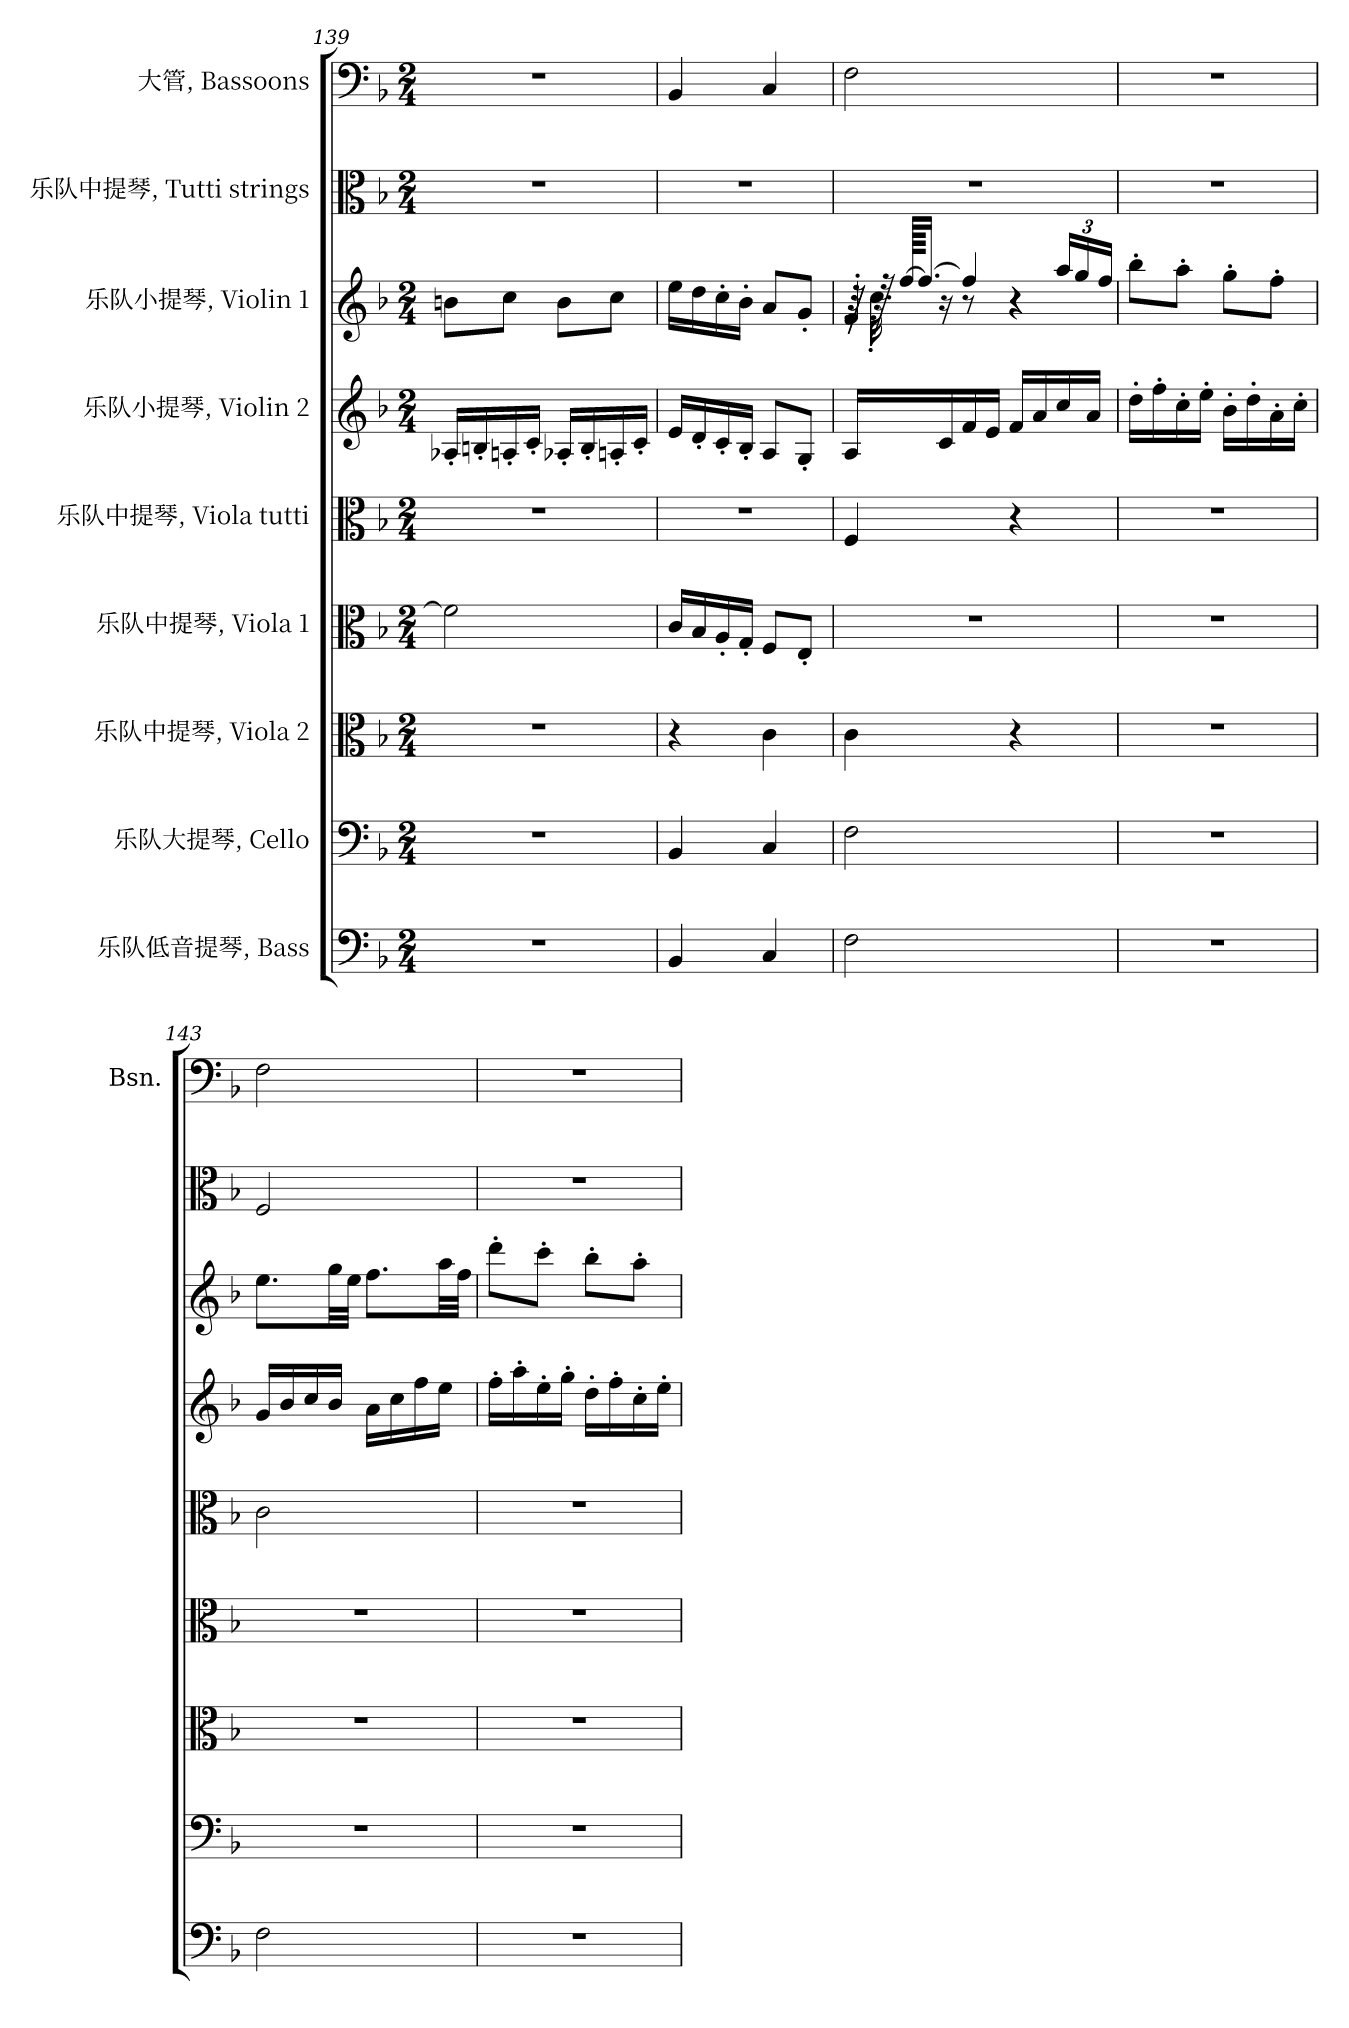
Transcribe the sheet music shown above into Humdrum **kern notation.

**kern	**kern	**kern	**kern	**kern	**kern	**kern	**kern	**kern
*part9	*part8	*part7	*part6	*part5	*part4	*part3	*part2	*part1
*staff9	*staff8	*staff7	*staff6	*staff5	*staff4	*staff3	*staff2	*staff1
*I"乐队低音提琴, Bass	*I"乐队大提琴, Cello	*I"乐队中提琴, Viola 2	*I"乐队中提琴, Viola 1	*I"乐队中提琴, Viola tutti	*I"乐队小提琴, Violin 2	*I"乐队小提琴, Violin 1	*I"乐队中提琴, Tutti strings	*I"大管, Bassoons
*	*	*	*	*	*	*	*	*I'Bsn.
!!LO:PB:g=z
*clefF4	*clefF4	*clefC3	*clefC3	*clefC3	*clefG2	*clefG2	*clefC3	*clefF4
*ITrd7c12	*	*	*	*	*	*	*	*
*k[b-]	*k[b-]	*k[b-]	*k[b-]	*k[b-]	*k[b-]	*k[b-]	*k[b-]	*k[b-]
*M2/4	*M2/4	*M2/4	*M2/4	*M2/4	*M2/4	*M2/4	*M2/4	*M2/4
*MM51	*MM51	*MM51	*MM51	*MM51	*MM51	*MM51	*MM51	*MM51
=139	=139	=139	=139	=139	=139	=139	=139	=139
2r	2r	2r	2f\]	2r	16A-X'/LL	8bn\L	2r	2r
.	.	.	.	.	16Bn'/	.	.	.
.	.	.	.	.	16An'/	8cc\J	.	.
.	.	.	.	.	16c'/JJ	.	.	.
.	.	.	.	.	16A-X'/LL	8b\L	.	.
.	.	.	.	.	16B'/	.	.	.
.	.	.	.	.	16An'/	8cc\J	.	.
.	.	.	.	.	16c'/JJ	.	.	.
=140	=140	=140	=140	=140	=140	=140	=140	=140
*	*	*	*	*	*	*	*	*MM50
4BBB-/	4BB-/	4r	16c/LL	2r	16e/LL	16ee\LL	2r	4BB-/
.	.	.	16B-/	.	16d'/	16dd\	.	.
.	.	.	16A'/	.	16c'/	16cc'\	.	.
.	.	.	16G'/JJ	.	16B-'/JJ	16b-'\JJ	.	.
*	*	*	*	*	*	*	*	*MM50
4CC/	4C/	4c\	8F/L	.	8A/L	8a/L	.	4C/
.	.	.	8E'/J	.	8G'/J	8g'/J	.	.
=141	=141	=141	=141	=141	=141	=141	=141	=141
*	*	*	*	*	*	*	*	*MM50
*	*	*	*	*	*	*^	*	*
*	*	*	*	*	*	*	*^	*	*
2FF\	2F\	4c\	2r	4F/	16A/LL	64r	64r	4f'/	2r	2F\
.	.	.	.	.	.	128r	32.cc'\	.	.	.
.	.	.	.	.	.	[128ff/KKKLL	.	.	.	.
.	.	.	.	.	.	16.ff/JJ_	.	.	.	.
.	.	.	.	.	16c/	.	16r	.	.	.
.	.	.	.	.	16f/	4ff/]	8r	.	.	.
.	.	.	.	.	16e/JJ	.	.	.	.	.
.	.	4r	.	4r	16f/LL	.	4r	4r	.	.
.	.	.	.	.	16a/	.	.	.	.	.
*	*	*	*	*	*	*Xbrackettup	*	*	*	*
.	.	.	.	.	16cc/	24aa/LL	.	.	.	.
.	.	.	.	.	.	24gg/	.	.	.	.
.	.	.	.	.	16a/JJ	.	.	.	.	.
.	.	.	.	.	.	24ff/JJ	.	.	.	.
*	*	*	*	*	*	*v	*v	*v	*	*
=142	=142	=142	=142	=142	=142	=142	=142	=142
*	*	*	*	*	*	*	*	*MM51
2r	2r	2r	2r	2r	16dd'\LL	8bb-'\L	2r	2r
.	.	.	.	.	16ff'\	.	.	.
.	.	.	.	.	16cc'\	8aa'\J	.	.
.	.	.	.	.	16ee'\JJ	.	.	.
.	.	.	.	.	16b-'\LL	8gg'\L	.	.
.	.	.	.	.	16dd'\	.	.	.
.	.	.	.	.	16a'\	8ff'\J	.	.
.	.	.	.	.	16cc'\JJ	.	.	.
!!LO:PB:g=z
=143	=143	=143	=143	=143	=143	=143	=143	=143
*	*	*	*	*	*	*	*	*MM51
2FF\	2r	2r	2r	2c\	16g/LL	8.ee\L	2F/	2F\
.	.	.	.	.	16b-/	.	.	.
.	.	.	.	.	16cc/	.	.	.
.	.	.	.	.	16b-/JJ	32gg\LL	.	.
.	.	.	.	.	.	32ee\JJJ	.	.
.	.	.	.	.	16a\LL	8.ff\L	.	.
.	.	.	.	.	16cc\	.	.	.
.	.	.	.	.	16ff\	.	.	.
.	.	.	.	.	16ee\JJ	32aa\LL	.	.
.	.	.	.	.	.	32ff\JJJ	.	.
=144	=144	=144	=144	=144	=144	=144	=144	=144
*	*	*	*	*	*	*	*	*MM51
2r	2r	2r	2r	2r	16ff'\LL	8ddd'\L	2r	2r
.	.	.	.	.	16aa'\	.	.	.
.	.	.	.	.	16ee'\	8ccc'\J	.	.
.	.	.	.	.	16gg'\JJ	.	.	.
.	.	.	.	.	16dd'\LL	8bb-'\L	.	.
.	.	.	.	.	16ff'\	.	.	.
.	.	.	.	.	16cc'\	8aa'\J	.	.
.	.	.	.	.	16ee'\JJ	.	.	.
=	=	=	=	=	=	=	=	=
*-	*-	*-	*-	*-	*-	*-	*-	*-
